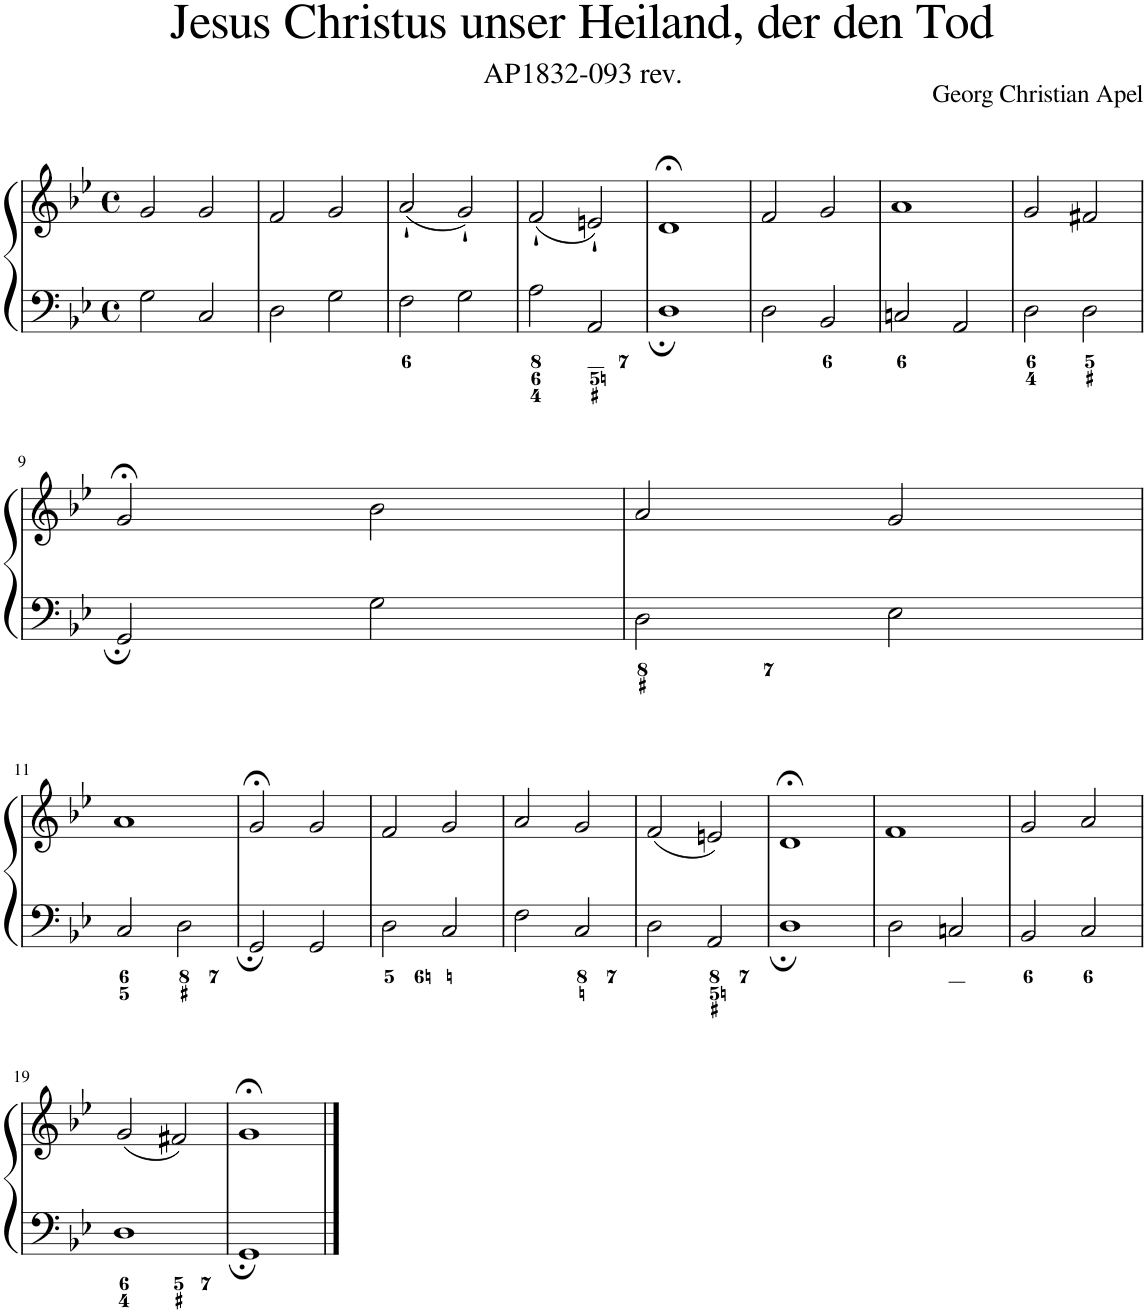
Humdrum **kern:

**kern	**kern
*part1	*part1
*staff2	*staff1
*I"Piano	*
*I'Pno.	*
*clefF4	*clefG2
*k[b-e-]	*k[b-e-]
*M4/4	*M4/4
*met(c)	*met(c)
=1	=1
2G\	2g/
2C/	2g/
=2	=2
2D\	2f/
2G\	2g/
=3	=3
2F\	(2a`/
2G\	2g`/)
=4	=4
2A\	(2f`/
2AA/	2en`/)
=5	=5
1D	1d;<
=6	=6
2D\	2f/
2BB-/	2g/
=7	=7
2Cn/	1a
2AA/	.
=8	=8
2D\	2g/
2D\	2f#X/
!!LO:LB:g=z
=9	=9
2GG/	2g;</
2G\	2b-\
=10	=10
2D\	2a/
2E-\	2g/
!!LO:LB:g=z
=11	=11
2C/	1a
2D\	.
=12	=12
2GG/	2g;</
2GG/	2g/
=13	=13
2D\	2f/
2C/	2g/
=14	=14
2F\	2a/
2C/	2g/
=15	=15
2D\	(2f/
2AA/	2en/)
=16	=16
1D	1d;<
=17	=17
2D\	1f
2Cn/	.
=18	=18
2BB-/	2g/
2C/	2a/
!!LO:LB:g=z
=19	=19
1D	(2g/
.	2f#X/)
=20	=20
1GG	1g;<
==	==
*-	*-
